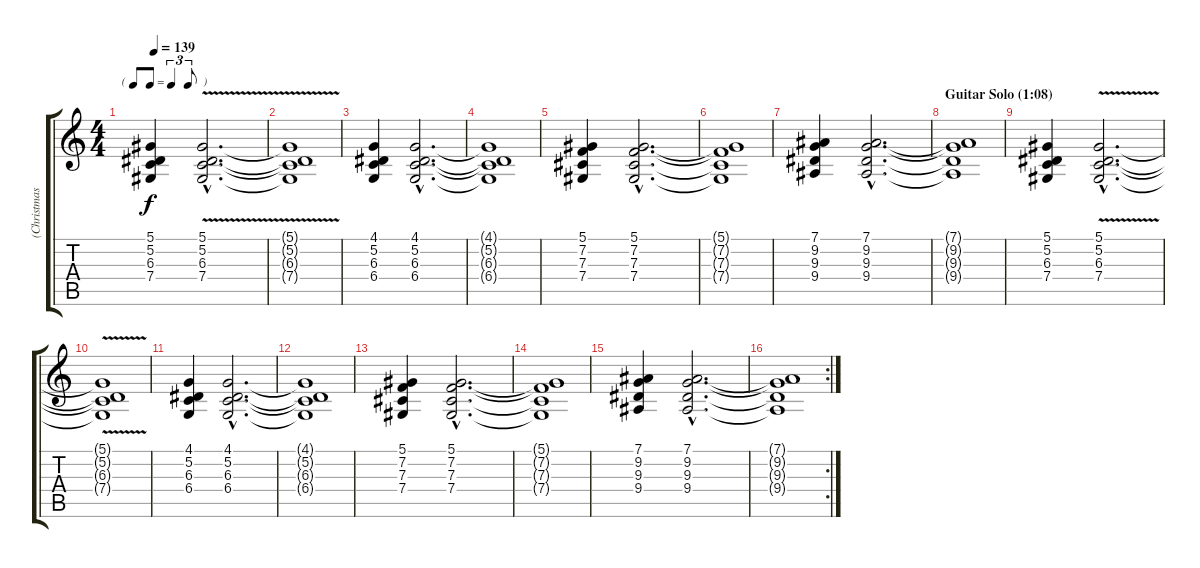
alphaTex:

\track ("(Christmas)" "(Christmas") {instrument lead6voice}
\staff {score tabs}
\tuning (Eb4 Bb3 Gb3 Db3 Ab2 Eb2) {hide}
\ts (4 4)
\tf triplet8th
\tempo 139
\clef g2
\ks c
(5.1 5.2 6.3 7.4).4{dy f instrument lead6voice} (5.1{v hac} 5.2{v hac} 6.3{v hac} 7.4{v hac}).2{d instrument pad4choir} |
(5.1{t} 5.2{t} 6.3{t} 7.4{t}).1 |
(4.1 5.2 6.3 6.4).4{instrument lead6voice} (4.1{hac} 5.2{hac} 6.3{hac} 6.4{hac}).2{d instrument pad4choir} |
(4.1{t} 5.2{t} 6.3{t} 6.4{t}).1 |
(5.1 7.2 7.3 7.4).4{instrument lead6voice} (5.1{hac} 7.2{hac} 7.3{hac} 7.4{hac}).2{d instrument pad4choir} |
(5.1{t} 7.2{t} 7.3{t} 7.4{t}).1 |
(7.1 9.2 9.3 9.4).4{instrument lead6voice} (7.1{hac} 9.2{hac} 9.3{hac} 9.4{hac}).2{d instrument pad4choir} |
\section ("" "Guitar Solo (1:08)")
(7.1{t} 9.2{t} 9.3{t} 9.4{t}).1 |
(5.1 5.2 6.3 7.4).4{instrument lead6voice} (5.1{v hac} 5.2{v hac} 6.3{v hac} 7.4{v hac}).2{d instrument pad4choir} |
(5.1{t} 5.2{t} 6.3{t} 7.4{t}).1 |
(4.1 5.2 6.3 6.4).4{instrument lead6voice} (4.1{hac} 5.2{hac} 6.3{hac} 6.4{hac}).2{d instrument pad4choir} |
(4.1{t} 5.2{t} 6.3{t} 6.4{t}).1 |
(5.1 7.2 7.3 7.4).4{instrument lead6voice} (5.1{hac} 7.2{hac} 7.3{hac} 7.4{hac}).2{d instrument pad4choir} |
(5.1{t} 7.2{t} 7.3{t} 7.4{t}).1 |
(7.1 9.2 9.3 9.4).4{instrument lead6voice} (7.1{hac} 9.2{hac} 9.3{hac} 9.4{hac}).2{d instrument pad4choir} |
\rc 2
(7.1{t} 9.2{t} 9.3{t} 9.4{t}).1
